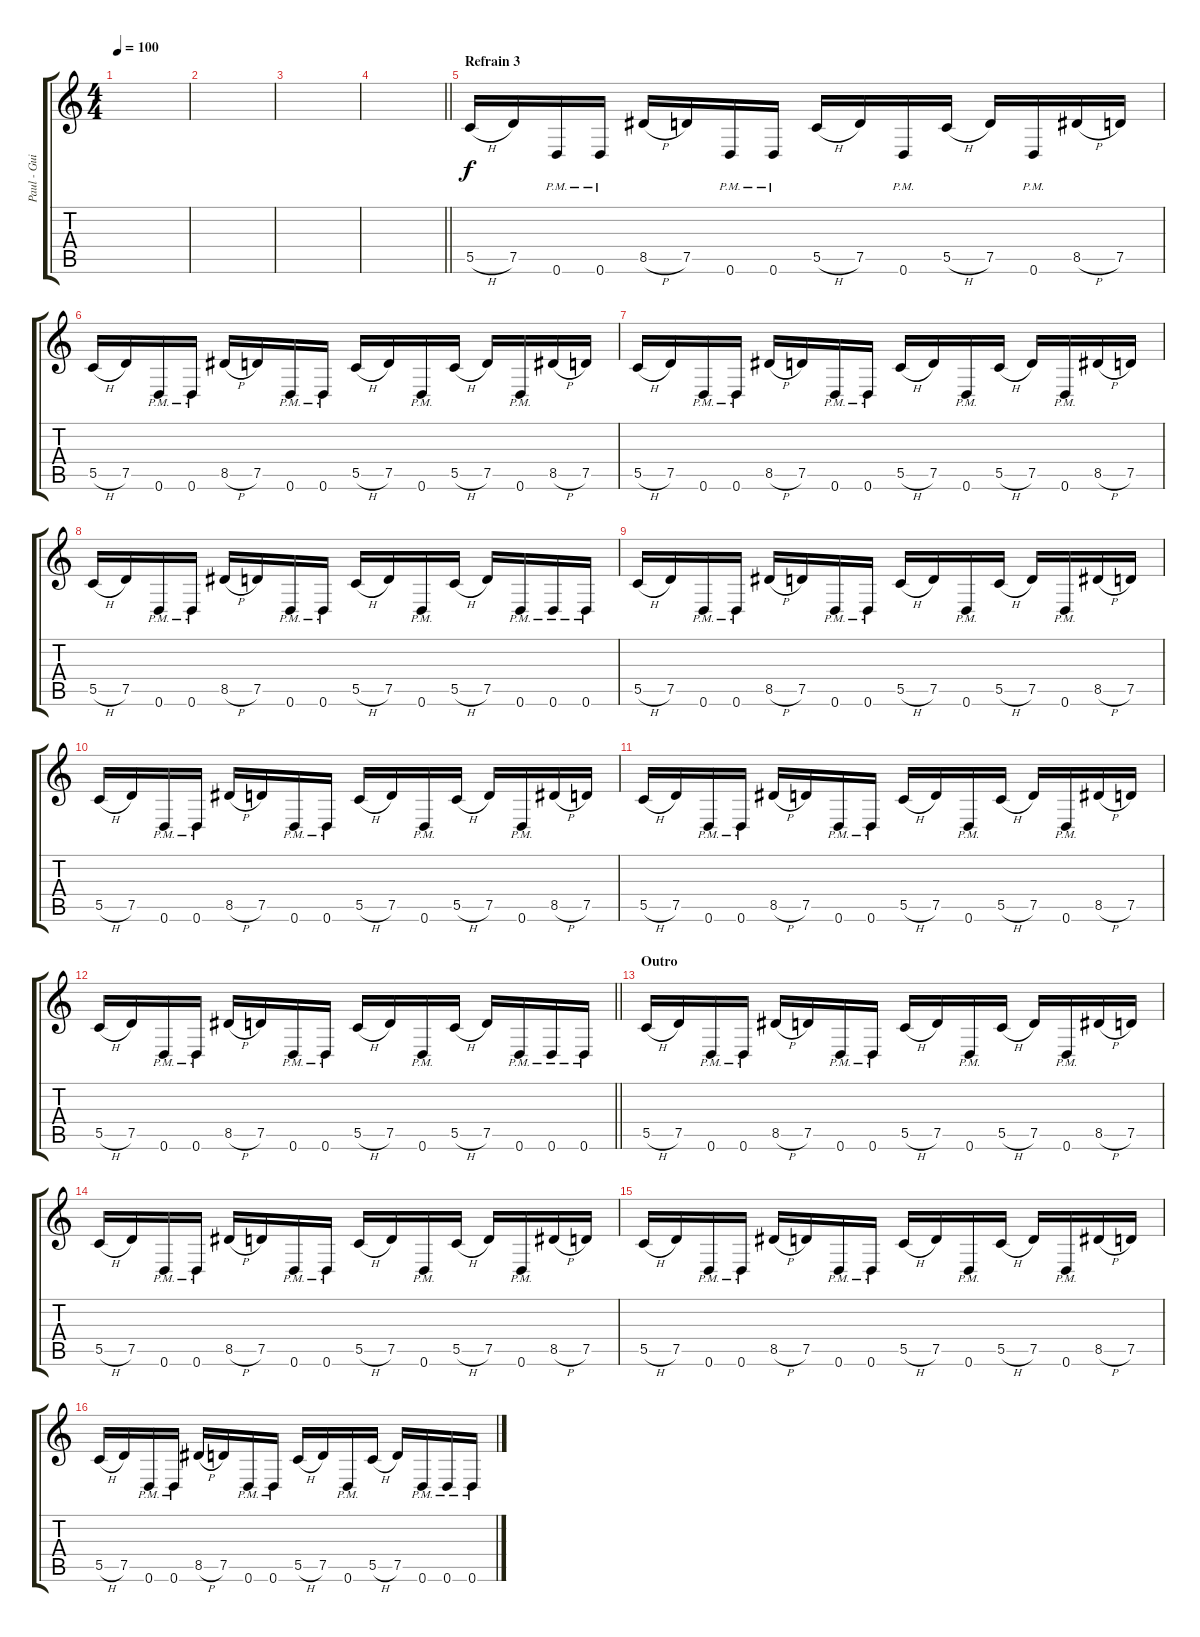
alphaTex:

\track ("Paul - Guitar 2" "Paul - Gui") {instrument distortionguitar}
\staff {score tabs}
\tuning (D4 A3 F3 C3 G2 D2) {hide}
\ts (4 4)
\tempo 100
\clef g2
\ks c
|
|
|
\barLineRight lightlight
|
\section ("" "Refrain 3")
5.5{h}.16 7.5.16 0.6{pm}.16 0.6{pm}.16 8.5{h}.16 7.5.16 0.6{pm}.16 0.6{pm}.16 5.5{h}.16 7.5.16 0.6{pm}.16 5.5{h}.16 7.5.16 0.6{pm}.16 8.5{h}.16 7.5.16 |
5.5{h}.16 7.5.16 0.6{pm}.16 0.6{pm}.16 8.5{h}.16 7.5.16 0.6{pm}.16 0.6{pm}.16 5.5{h}.16 7.5.16 0.6{pm}.16 5.5{h}.16 7.5.16 0.6{pm}.16 8.5{h}.16 7.5.16 |
5.5{h}.16 7.5.16 0.6{pm}.16 0.6{pm}.16 8.5{h}.16 7.5.16 0.6{pm}.16 0.6{pm}.16 5.5{h}.16 7.5.16 0.6{pm}.16 5.5{h}.16 7.5.16 0.6{pm}.16 8.5{h}.16 7.5.16 |
5.5{h}.16 7.5.16 0.6{pm}.16 0.6{pm}.16 8.5{h}.16 7.5.16 0.6{pm}.16 0.6{pm}.16 5.5{h}.16 7.5.16 0.6{pm}.16 5.5{h}.16 7.5.16 0.6{pm}.16 0.6{pm}.16 0.6{pm}.16 |
5.5{h}.16 7.5.16 0.6{pm}.16 0.6{pm}.16 8.5{h}.16 7.5.16 0.6{pm}.16 0.6{pm}.16 5.5{h}.16 7.5.16 0.6{pm}.16 5.5{h}.16 7.5.16 0.6{pm}.16 8.5{h}.16 7.5.16 |
5.5{h}.16 7.5.16 0.6{pm}.16 0.6{pm}.16 8.5{h}.16 7.5.16 0.6{pm}.16 0.6{pm}.16 5.5{h}.16 7.5.16 0.6{pm}.16 5.5{h}.16 7.5.16 0.6{pm}.16 8.5{h}.16 7.5.16 |
5.5{h}.16 7.5.16 0.6{pm}.16 0.6{pm}.16 8.5{h}.16 7.5.16 0.6{pm}.16 0.6{pm}.16 5.5{h}.16 7.5.16 0.6{pm}.16 5.5{h}.16 7.5.16 0.6{pm}.16 8.5{h}.16 7.5.16 |
\barLineRight lightlight
5.5{h}.16 7.5.16 0.6{pm}.16 0.6{pm}.16 8.5{h}.16 7.5.16 0.6{pm}.16 0.6{pm}.16 5.5{h}.16 7.5.16 0.6{pm}.16 5.5{h}.16 7.5.16 0.6{pm}.16 0.6{pm}.16 0.6{pm}.16 |
\section ("" "Outro")
5.5{h}.16 7.5.16 0.6{pm}.16 0.6{pm}.16 8.5{h}.16 7.5.16 0.6{pm}.16 0.6{pm}.16 5.5{h}.16 7.5.16 0.6{pm}.16 5.5{h}.16 7.5.16 0.6{pm}.16 8.5{h}.16 7.5.16 |
5.5{h}.16 7.5.16 0.6{pm}.16 0.6{pm}.16 8.5{h}.16 7.5.16 0.6{pm}.16 0.6{pm}.16 5.5{h}.16 7.5.16 0.6{pm}.16 5.5{h}.16 7.5.16 0.6{pm}.16 8.5{h}.16 7.5.16 |
5.5{h}.16 7.5.16 0.6{pm}.16 0.6{pm}.16 8.5{h}.16 7.5.16 0.6{pm}.16 0.6{pm}.16 5.5{h}.16 7.5.16 0.6{pm}.16 5.5{h}.16 7.5.16 0.6{pm}.16 8.5{h}.16 7.5.16 |
5.5{h}.16 7.5.16 0.6{pm}.16 0.6{pm}.16 8.5{h}.16 7.5.16 0.6{pm}.16 0.6{pm}.16 5.5{h}.16 7.5.16 0.6{pm}.16 5.5{h}.16 7.5.16 0.6{pm}.16 0.6{pm}.16 0.6{pm}.16
